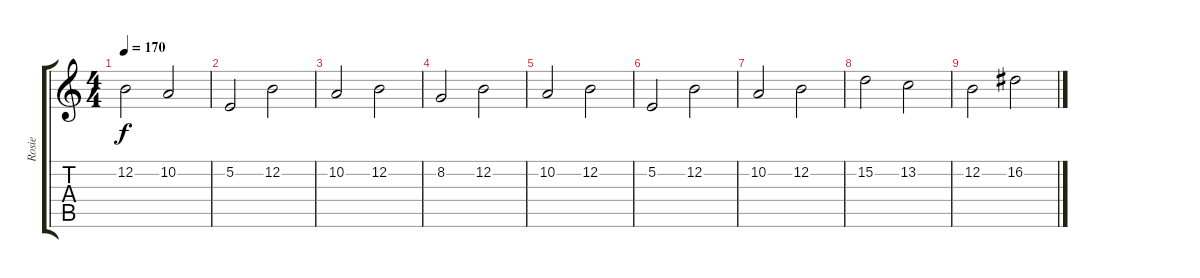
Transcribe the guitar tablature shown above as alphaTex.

\track ("Rosie" "Rosie") {instrument choiraahs}
\staff {score tabs}
\tuning (E4 B3 G3 D3 A2 D2) {hide}
\ts (4 4)
\tempo 170
\clef g2
\ks c
12.2.2{dy f} 10.2.2 |
5.2.2 12.2.2 |
10.2.2 12.2.2 |
8.2.2 12.2.2 |
10.2.2 12.2.2 |
5.2.2 12.2.2 |
10.2.2 12.2.2 |
15.2.2 13.2.2 |
12.2.2 16.2.2
